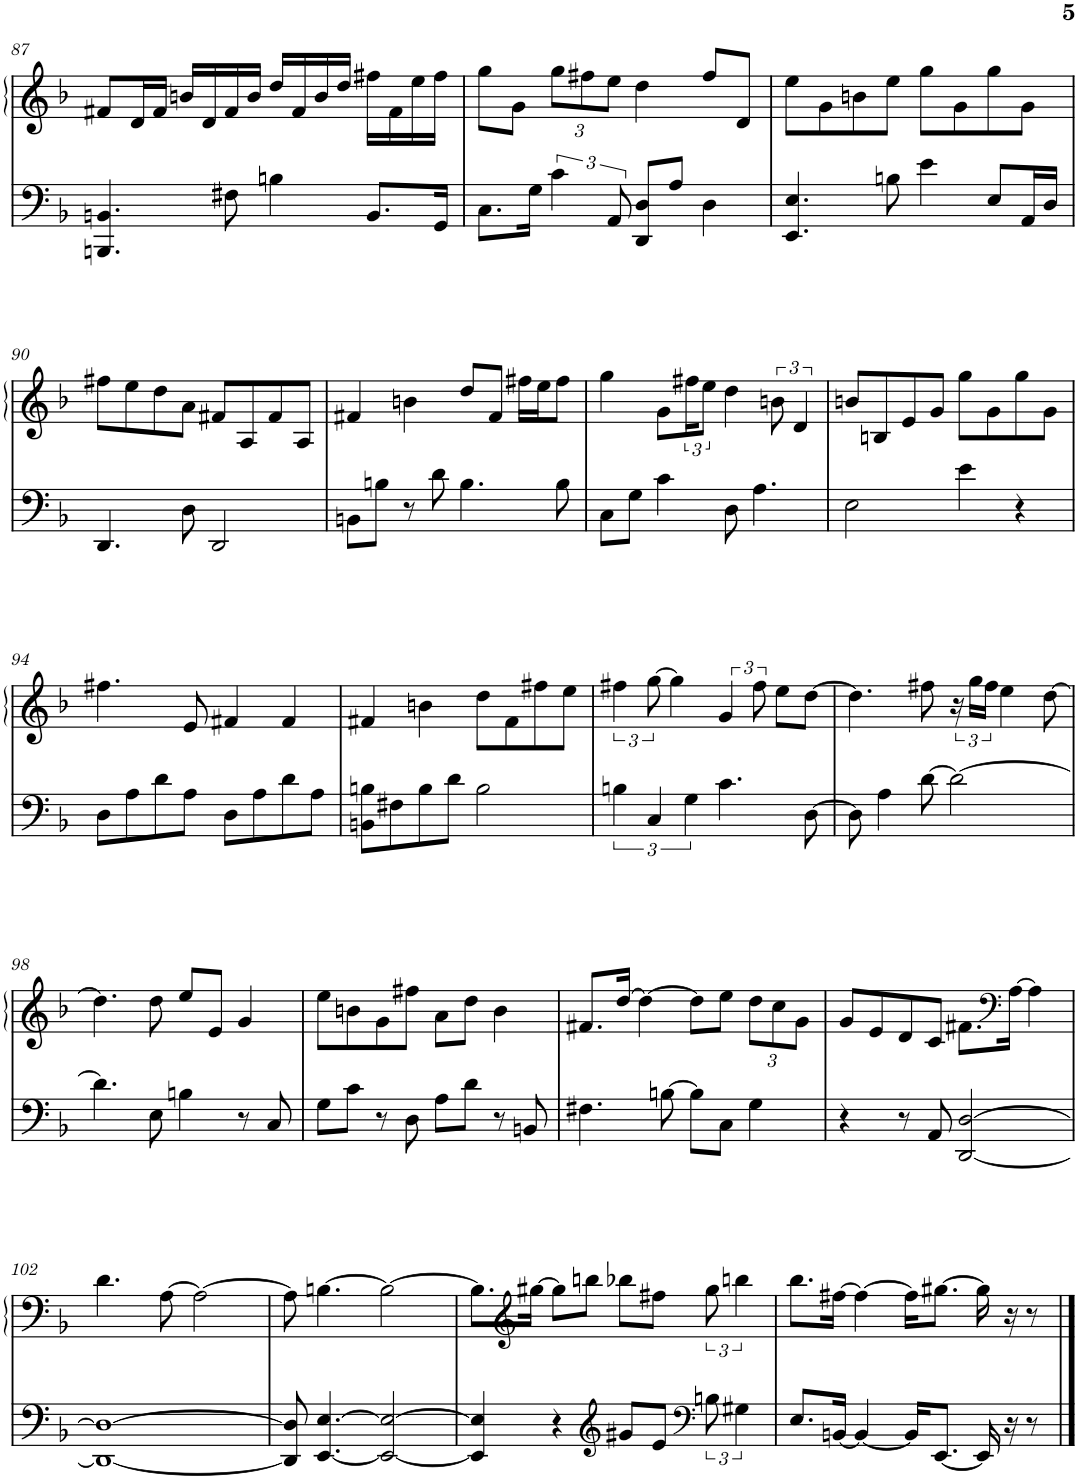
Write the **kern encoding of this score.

**kern	**kern
*part2	*part1
*staff2	*staff1
*I"Piano	*I"Piano
*I'Pno	*I'Pno
!!LO:PB:g=z
*clefF4	*clefG2
*k[b-]	*k[b-]
*M4/4	*M4/4
=87	=87
4.BBBn/ 4.BBn/	8f#X/L
.	16d/L
.	16f#/JJ
.	16bn/LL
.	16d/
8F#X\	16f#/
.	16b/JJ
4Bn\	16dd/LL
.	16f#/
.	16b/
.	16dd/JJ
8.BB/L	16ff#X\LL
.	16f#\
.	16ee\
16GG/Jk	16ff#\JJ
=88	=88
8.C\L	8gg\L
.	8g\J
16G\Jk	.
*	*Xbrackettup
6c\	12gg\L
.	12ff#X\
12AA/	12ee\J
8DD/ 8D/L	4dd\
8A/J	.
4D\	8ff#/L
.	8d/J
=89	=89
4.EE/ 4.E/	8ee\L
.	8g\
.	8bn\
8Bn\	8ee\J
4e\	8gg\L
.	8g\
8E/L	8gg\
16AA/L	8g\J
16D/JJ	.
!!LO:LB:g=z
=90	=90
4.DD/	8ff#X\L
.	8ee\
.	8dd\
8D\	8a\J
2DD/	8f#X/L
.	8A/
.	8f#/
.	8A/J
=91	=91
8BBn\L	4f#X/
8Bn\J	.
8r	4bn\
8d\	.
4.B\	8dd/L
.	8f#/J
.	16ff#X\LL
.	16ee\J
8B\	8ff#\J
=92	=92
8C\L	4gg\
8G\J	.
4c\	8g\L
*	*brackettup
.	24ff#X\K
.	12ee\J
8D\	4dd\
4.A\	.
.	12bn\
.	6d/
=93	=93
2E\	8bn/L
.	8Bn/
.	8e/
.	8g/J
4e\	8gg\L
.	8g\
4r	8gg\
.	8g\J
!!LO:LB:g=z
=94	=94
8D\L	4.ff#X\
8A\	.
8d\	.
8A\J	8e/
8D\L	4f#X/
8A\	.
8d\	4f#/
8A\J	.
=95	=95
8BBn\ 8Bn\L	4f#X/
8F#X\	.
8B\	4bn\
8d\J	.
2B\	8dd\L
.	8f#\
.	8ff#X\
.	8ee\J
=96	=96
6Bn\	6ff#X\
6C/	[12gg\
.	4gg\]
6G\	.
4.c\	6g/
.	12ff#\
.	8ee\L
[8D\	[8dd\J
=97	=97
8D\]	4.dd\]
4A\	.
[8d\	8ff#X\
2d\_	24r
.	24gg\LL
.	24ff#\JJ
.	4ee\
.	[8dd\
!!LO:LB:g=z
=98	=98
4.d\]	4.dd\]
8E\	8dd\
4Bn\	8ee/L
.	8e/J
8r	4g/
8C/	.
=99	=99
8G\L	8ee\L
8c\J	8bn\
8r	8g\
8D\	8ff#X\J
8A\L	8a\L
8d\J	8dd\J
8r	4b\
8BBn/	.
=100	=100
4.F#X\	8.f#X/L
.	[16dd/Jk
.	4dd\_
[8Bn\	.
8B\L]	8dd\L]
8C\J	8ee\J
*	*Xbrackettup
4G\	12dd\L
.	12cc\
.	12g\J
=101	=101
4r	8g/L
.	8e/
8r	8d/
8AA/	8c/J
[2DD/ [2D/	8.f#X\L
*	*clefF4
.	[16A\Jk
.	4A\]
!!LO:LB:g=z
=102	=102
1DD_ 1D_	4.d\
.	[8A\
.	2A\_
=103	=103
8DD/] 8D/]	8A\]
[4.EE/ [4.E/	[4.Bn\
2EE/_ 2E/_	2B\_
=104	=104
4EE/] 4E/]	8.B\L]
*	*clefG2
.	[16gg#X\Jk
4r	8gg#\L]
.	8bbn\J
*clefG2	*
8g#X/L	8bb-X\L
8e/J	8ff#X\J
*clefF4	*
*	*brackettup
12Bn\	12gg#\
6G#X\	6bbn\
=105	=105
8.E/L	8.bb-\L
[16BBn/Jk	[16ff#X\Jk
4BB/_	4ff#\_
16BB/KL]	16ff#\KL]
[8.EE/J	[8.gg#X\J
16EE/]	16gg#\]
16r	16r
8r	8r
==	==
*-	*-
